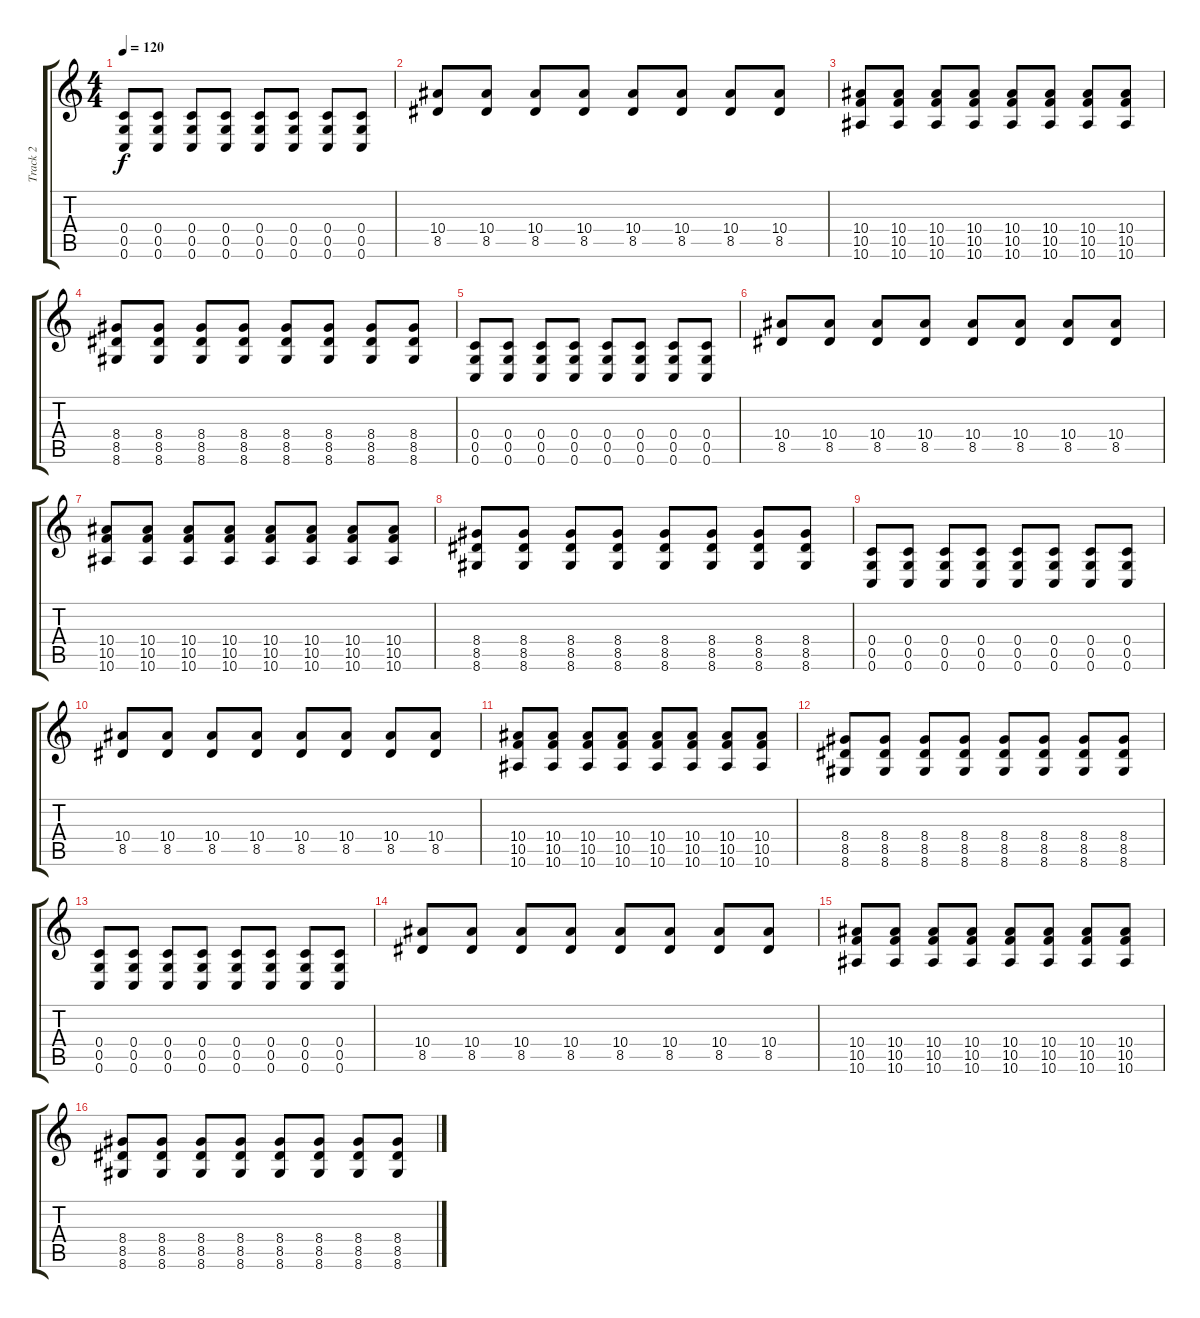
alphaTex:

\track ("Track 2" "Track 2") {instrument distortionguitar}
\staff {score tabs}
\tuning (D4 A3 F3 C3 G2 C2) {hide}
\ts (4 4)
\tempo 120
\clef g2
\ks c
(0.4 0.5 0.6).8{dy f volume 16 instrument distortionguitar} (0.4 0.5 0.6).8 (0.4 0.5 0.6).8 (0.4 0.5 0.6).8 (0.4 0.5 0.6).8 (0.4 0.5 0.6).8 (0.4 0.5 0.6).8 (0.4 0.5 0.6).8 |
(10.4 8.5).8 (10.4 8.5).8 (10.4 8.5).8 (10.4 8.5).8 (10.4 8.5).8 (10.4 8.5).8 (10.4 8.5).8 (10.4 8.5).8 |
(10.4 10.5 10.6).8 (10.4 10.5 10.6).8 (10.4 10.5 10.6).8 (10.4 10.5 10.6).8 (10.4 10.5 10.6).8 (10.4 10.5 10.6).8 (10.4 10.5 10.6).8 (10.4 10.5 10.6).8 |
(8.4 8.5 8.6).8 (8.4 8.5 8.6).8 (8.4 8.5 8.6).8 (8.4 8.5 8.6).8 (8.4 8.5 8.6).8 (8.4 8.5 8.6).8 (8.4 8.5 8.6).8 (8.4 8.5 8.6).8 |
(0.4 0.5 0.6).8 (0.4 0.5 0.6).8 (0.4 0.5 0.6).8 (0.4 0.5 0.6).8 (0.4 0.5 0.6).8 (0.4 0.5 0.6).8 (0.4 0.5 0.6).8 (0.4 0.5 0.6).8 |
(10.4 8.5).8 (10.4 8.5).8 (10.4 8.5).8 (10.4 8.5).8 (10.4 8.5).8 (10.4 8.5).8 (10.4 8.5).8 (10.4 8.5).8 |
(10.4 10.5 10.6).8 (10.4 10.5 10.6).8 (10.4 10.5 10.6).8 (10.4 10.5 10.6).8 (10.4 10.5 10.6).8 (10.4 10.5 10.6).8 (10.4 10.5 10.6).8 (10.4 10.5 10.6).8 |
(8.4 8.5 8.6).8 (8.4 8.5 8.6).8 (8.4 8.5 8.6).8 (8.4 8.5 8.6).8 (8.4 8.5 8.6).8 (8.4 8.5 8.6).8 (8.4 8.5 8.6).8 (8.4 8.5 8.6).8 |
(0.4 0.5 0.6).8{volume 16 instrument distortionguitar} (0.4 0.5 0.6).8 (0.4 0.5 0.6).8 (0.4 0.5 0.6).8 (0.4 0.5 0.6).8 (0.4 0.5 0.6).8 (0.4 0.5 0.6).8 (0.4 0.5 0.6).8 |
(10.4 8.5).8 (10.4 8.5).8 (10.4 8.5).8 (10.4 8.5).8 (10.4 8.5).8 (10.4 8.5).8 (10.4 8.5).8 (10.4 8.5).8 |
(10.4 10.5 10.6).8 (10.4 10.5 10.6).8 (10.4 10.5 10.6).8 (10.4 10.5 10.6).8 (10.4 10.5 10.6).8 (10.4 10.5 10.6).8 (10.4 10.5 10.6).8 (10.4 10.5 10.6).8 |
(8.4 8.5 8.6).8 (8.4 8.5 8.6).8 (8.4 8.5 8.6).8 (8.4 8.5 8.6).8 (8.4 8.5 8.6).8 (8.4 8.5 8.6).8 (8.4 8.5 8.6).8 (8.4 8.5 8.6).8 |
(0.4 0.5 0.6).8 (0.4 0.5 0.6).8 (0.4 0.5 0.6).8 (0.4 0.5 0.6).8 (0.4 0.5 0.6).8 (0.4 0.5 0.6).8 (0.4 0.5 0.6).8 (0.4 0.5 0.6).8 |
(10.4 8.5).8 (10.4 8.5).8 (10.4 8.5).8 (10.4 8.5).8 (10.4 8.5).8 (10.4 8.5).8 (10.4 8.5).8 (10.4 8.5).8 |
(10.4 10.5 10.6).8 (10.4 10.5 10.6).8 (10.4 10.5 10.6).8 (10.4 10.5 10.6).8 (10.4 10.5 10.6).8 (10.4 10.5 10.6).8 (10.4 10.5 10.6).8 (10.4 10.5 10.6).8 |
(8.4 8.5 8.6).8 (8.4 8.5 8.6).8 (8.4 8.5 8.6).8 (8.4 8.5 8.6).8 (8.4 8.5 8.6).8 (8.4 8.5 8.6).8 (8.4 8.5 8.6).8 (8.4 8.5 8.6).8
